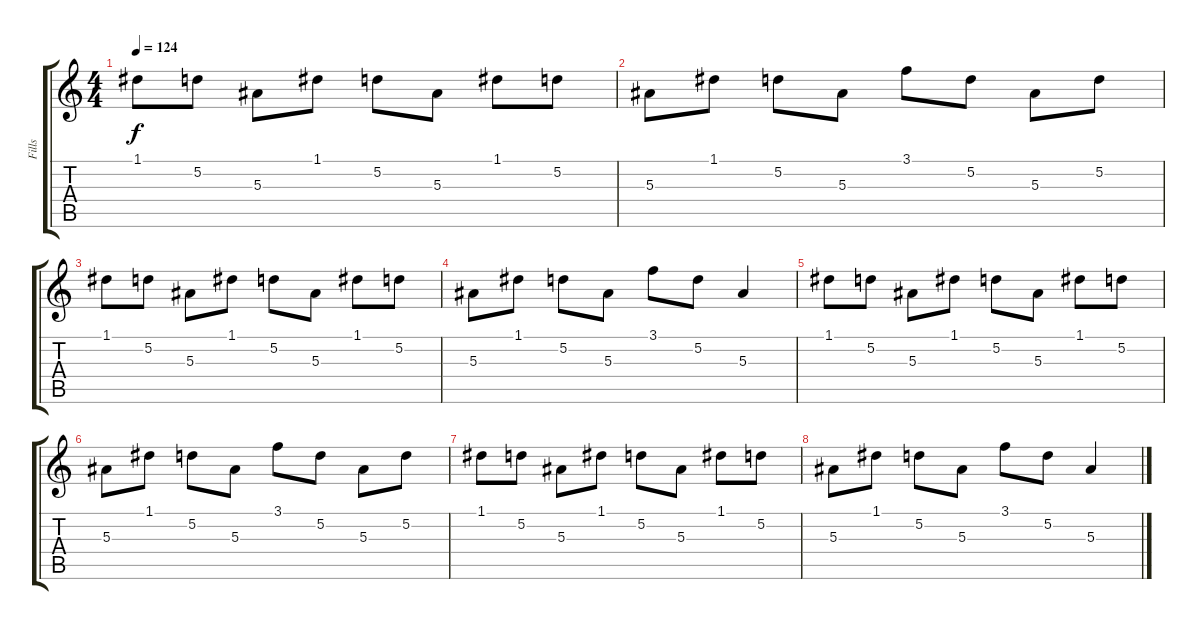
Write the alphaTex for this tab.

\track ("Fills" "Fills") {instrument distortionguitar}
\staff {score tabs}
\tuning (D4 A3 F3 C3 G2 C2) {hide}
\ts (4 4)
\tempo 124
\clef g2
\ks c
1.1.8{dy f} 5.2.8 5.3.8 1.1.8 5.2.8 5.3.8 1.1.8 5.2.8 |
5.3.8 1.1.8 5.2.8 5.3.8 3.1.8 5.2.8 5.3.8 5.2.8 |
1.1.8 5.2.8 5.3.8 1.1.8 5.2.8 5.3.8 1.1.8 5.2.8 |
5.3.8 1.1.8 5.2.8 5.3.8 3.1.8 5.2.8 5.3.4 |
1.1.8 5.2.8 5.3.8 1.1.8 5.2.8 5.3.8 1.1.8 5.2.8 |
5.3.8 1.1.8 5.2.8 5.3.8 3.1.8 5.2.8 5.3.8 5.2.8 |
1.1.8 5.2.8 5.3.8 1.1.8 5.2.8 5.3.8 1.1.8 5.2.8 |
5.3.8 1.1.8 5.2.8 5.3.8 3.1.8 5.2.8 5.3.4
